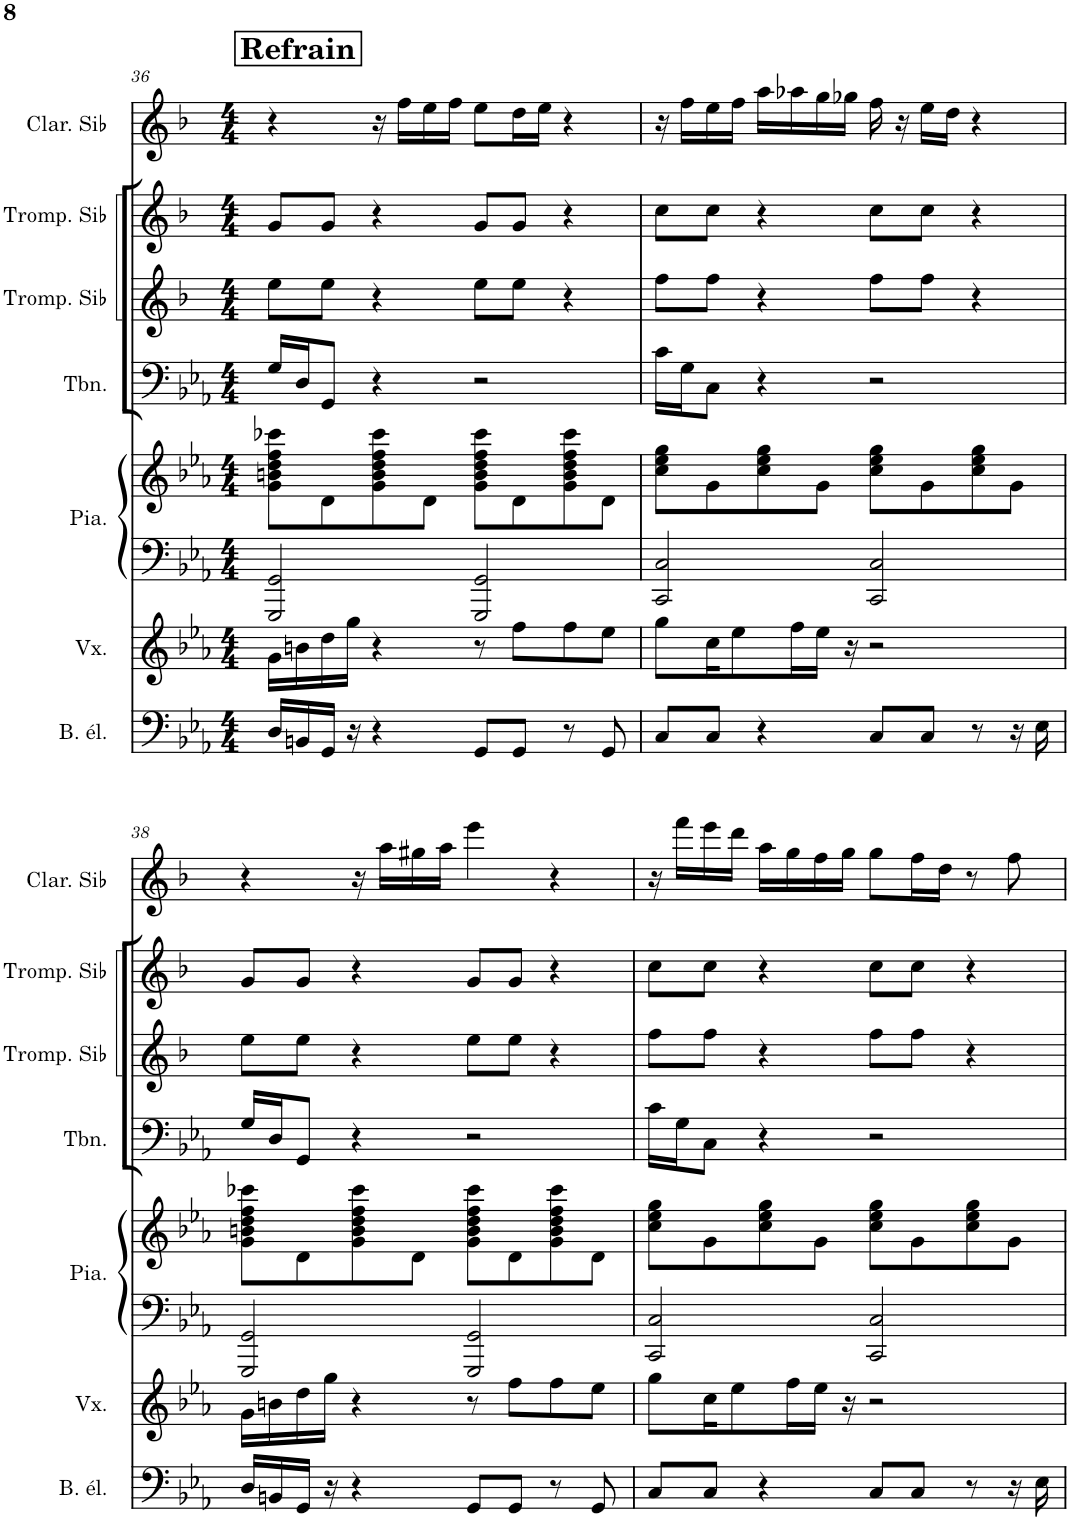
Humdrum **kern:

**kern	**kern	**kern	**kern	**kern	**kern	**kern	**kern
*part7	*part6	*part5	*part5	*part4	*part3	*part2	*part1
*staff8	*staff7	*staff6	*staff5	*staff4	*staff3	*staff2	*staff1
*I"Basse électrique	*I"Voix	*I"Piano	*	*I"Trombone	*I"Trompette en Sib	*I"Trompette en Sib	*I"Clarinette en Sib
*I'B. él.	*I'Vx.	*I'Pia.	*	*I'Tbn.	*I'Tromp. Sib	*I'Tromp. Sib	*I'Clar. Sib
!!LO:PB:g=z
*clefF4	*clefG2	*clefF4	*clefG2	*clefF4	*clefG2	*clefG2	*clefG2
*Trd7c12	*	*	*	*	*Trd1c2	*Trd1c2	*Trd1c2
*k[b-e-a-]	*k[b-e-a-]	*k[b-e-a-]	*k[b-e-a-]	*k[b-e-a-]	*k[b-]	*k[b-]	*k[b-]
*M4/4	*M4/4	*M4/4	*M4/4	*M4/4	*M4/4	*M4/4	*M4/4
!!LO:REH:place=s1:a:B:cj:fs=14:t=Refrain
=36	=36	=36	=36	=36	=36	=36	=36
16D/LL	16g\LL	2GGG/ 2GG/	8g\ 8bn\ 8dd\ 8ff\ 8ccc-X\L	16G/LL	8ee\L	8g/L	4r
16BBn/	16bn\	.	.	16D/J	.	.	.
16GG/JJ	16dd\	.	8d\	8GG/J	8ee\J	8g/J	.
16r	16gg\JJ	.	.	.	.	.	.
4r	4r	.	8g\ 8b\ 8dd\ 8ff\ 8ccc-\	4r	4r	4r	16r
.	.	.	.	.	.	.	16ff\LL
.	.	.	8d\J	.	.	.	16ee\
.	.	.	.	.	.	.	16ff\JJ
8GG/L	8r	2GGG/ 2GG/	8g\ 8b\ 8dd\ 8ff\ 8ccc-\L	2r	8ee\L	8g/L	8ee\L
8GG/J	8ff\L	.	8d\	.	8ee\J	8g/J	16dd\L
.	.	.	.	.	.	.	16ee\JJ
8r	8ff\	.	8g\ 8b\ 8dd\ 8ff\ 8ccc-\	.	4r	4r	4r
8GG/	8ee-\J	.	8d\J	.	.	.	.
=37	=37	=37	=37	=37	=37	=37	=37
8C/L	8gg\L	2CC/ 2C/	8cc\ 8ee-\ 8gg\L	16c\LL	8ff\L	8cc\L	16r
.	.	.	.	16G\J	.	.	16ff\LL
8C/J	16cc\K	.	8g\	8C\J	8ff\J	8cc\J	16ee\
.	8ee-\	.	.	.	.	.	16ff\JJ
4r	.	.	8cc\ 8ee-\ 8gg\	4r	4r	4r	16aa\LL
.	16ff\L	.	.	.	.	.	16aa-X\
.	16ee-\JJ	.	8g\J	.	.	.	16gg\
.	16r	.	.	.	.	.	16gg-X\JJ
8C/L	2r	2CC/ 2C/	8cc\ 8ee-\ 8gg\L	2r	8ff\L	8cc\L	16ff\
.	.	.	.	.	.	.	16r
8C/J	.	.	8g\	.	8ff\J	8cc\J	16ee\LL
.	.	.	.	.	.	.	16dd\JJ
8r	.	.	8cc\ 8ee-\ 8gg\	.	4r	4r	4r
16r	.	.	8g\J	.	.	.	.
16E-\	.	.	.	.	.	.	.
!!LO:LB:g=z
=38	=38	=38	=38	=38	=38	=38	=38
16D/LL	16g\LL	2GGG/ 2GG/	8g\ 8bn\ 8dd\ 8ff\ 8ccc-X\L	16G/LL	8ee\L	8g/L	4r
16BBn/	16bn\	.	.	16D/J	.	.	.
16GG/JJ	16dd\	.	8d\	8GG/J	8ee\J	8g/J	.
16r	16gg\JJ	.	.	.	.	.	.
4r	4r	.	8g\ 8b\ 8dd\ 8ff\ 8ccc-\	4r	4r	4r	16r
.	.	.	.	.	.	.	16aa\LL
.	.	.	8d\J	.	.	.	16gg#X\
.	.	.	.	.	.	.	16aa\JJ
8GG/L	8r	2GGG/ 2GG/	8g\ 8b\ 8dd\ 8ff\ 8ccc-\L	2r	8ee\L	8g/L	4eee\
8GG/J	8ff\L	.	8d\	.	8ee\J	8g/J	.
8r	8ff\	.	8g\ 8b\ 8dd\ 8ff\ 8ccc-\	.	4r	4r	4r
8GG/	8ee-\J	.	8d\J	.	.	.	.
=39	=39	=39	=39	=39	=39	=39	=39
8C/L	8gg\L	2CC/ 2C/	8cc\ 8ee-\ 8gg\L	16c\LL	8ff\L	8cc\L	16r
.	.	.	.	16G\J	.	.	16fff\LL
8C/J	16cc\K	.	8g\	8C\J	8ff\J	8cc\J	16eee\
.	8ee-\	.	.	.	.	.	16ddd\JJ
4r	.	.	8cc\ 8ee-\ 8gg\	4r	4r	4r	16aa\LL
.	16ff\L	.	.	.	.	.	16gg\
.	16ee-\JJ	.	8g\J	.	.	.	16ff\
.	16r	.	.	.	.	.	16gg\JJ
8C/L	2r	2CC/ 2C/	8cc\ 8ee-\ 8gg\L	2r	8ff\L	8cc\L	8gg\L
8C/J	.	.	8g\	.	8ff\J	8cc\J	16ff\L
.	.	.	.	.	.	.	16dd\JJ
8r	.	.	8cc\ 8ee-\ 8gg\	.	4r	4r	8r
16r	.	.	8g\J	.	.	.	8ff\
16E-\	.	.	.	.	.	.	.
=	=	=	=	=	=	=	=
*-	*-	*-	*-	*-	*-	*-	*-
